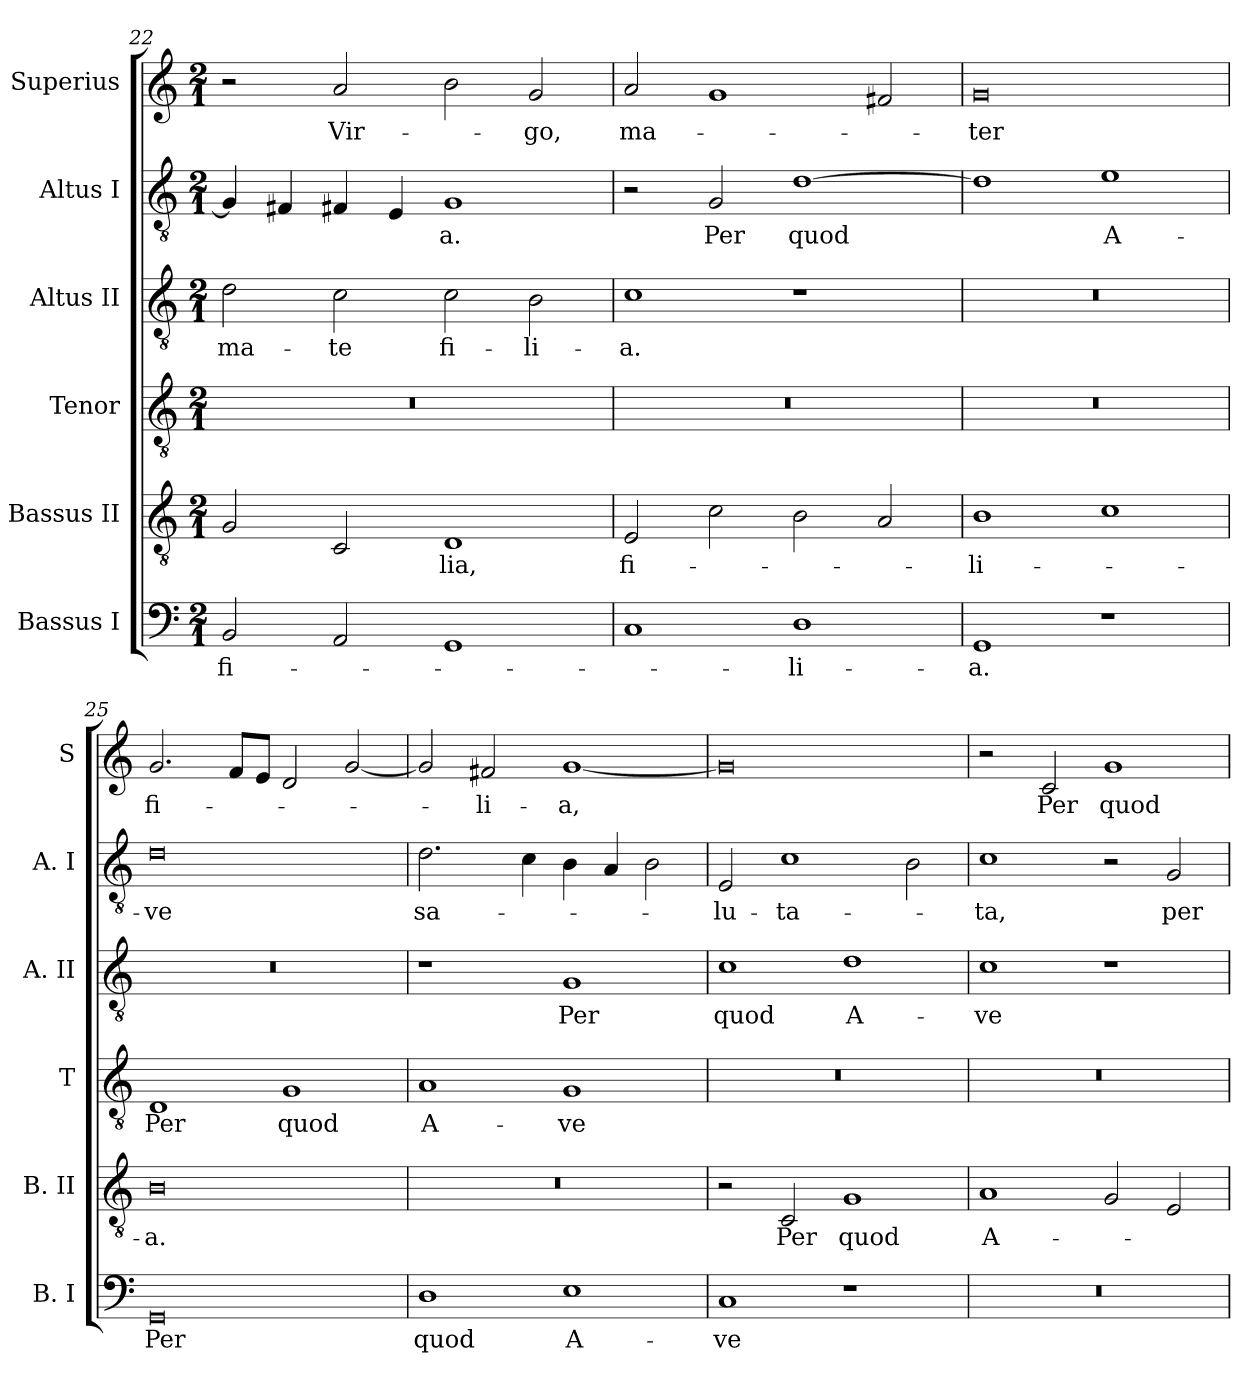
**kern	**text	**kern	**text	**kern	**text	**kern	**text	**kern	**text	**kern	**text
*part6	*part6	*part5	*part5	*part4	*part4	*part3	*part3	*part2	*part2	*part1	*part1
*staff6	*staff6	*staff5	*staff5	*staff4	*staff4	*staff3	*staff3	*staff2	*staff2	*staff1	*staff1
*I"Bassus I	*	*I"Bassus II	*	*I"Tenor	*	*I"Altus II	*	*I"Altus I	*	*I"Superius	*
*I'B. I	*	*I'B. II	*	*I'T	*	*I'A. II	*	*I'A. I	*	*I'S	*
*clefF4	*	*clefGv2	*	*clefGv2	*	*clefGv2	*	*clefGv2	*	*clefG2	*
*k[]	*	*k[]	*	*k[]	*	*k[]	*	*k[]	*	*k[]	*
*C:	*	*C:	*	*C:	*	*C:	*	*C:	*	*C:	*
*M2/1	*	*M2/1	*	*M2/1	*	*M2/1	*	*M2/1	*	*M2/1	*
=22	=22	=22	=22	=22	=22	=22	=22	=22	=22	=22	=22
2BB	fi-	2G	.	0r	.	2d	ma-	4G]	.	2r	.
.	.	.	.	.	.	.	.	4F#X	.	.	.
2AA	.	2C	.	.	.	2c	-te	4F#X	.	2a	Vir-
.	.	.	.	.	.	.	.	4E	.	.	.
1GG	.	1D	-lia,	.	.	2c	fi-	1G	-a.	2b	.
.	.	.	.	.	.	2B	-li-	.	.	2g	-go,
=23	=23	=23	=23	=23	=23	=23	=23	=23	=23	=23	=23
1C	.	2E	fi-	0r	.	1c	-a.	2r	.	2a	ma-
.	.	2c	.	.	.	.	.	2G	Per	1g	.
1D	-li-	2B	.	.	.	1r	.	[1d	quod	.	.
.	.	2A	.	.	.	.	.	.	.	2f#X	.
=24	=24	=24	=24	=24	=24	=24	=24	=24	=24	=24	=24
1GG	-a.	1B	-li-	0r	.	0r	.	1d]	.	0g	-ter
1r	.	1c	.	.	.	.	.	1e	A-	.	.
=25	=25	=25	=25	=25	=25	=25	=25	=25	=25	=25	=25
0GG	Per	0B	-a.	1D	Per	0r	.	0d	-ve	2.g	fi-
.	.	.	.	.	.	.	.	.	.	8fL	.
.	.	.	.	.	.	.	.	.	.	8eJ	.
.	.	.	.	1G	quod	.	.	.	.	2d	.
.	.	.	.	.	.	.	.	.	.	[2g	.
=26	=26	=26	=26	=26	=26	=26	=26	=26	=26	=26	=26
1D	quod	0r	.	1A	A-	1r	.	2.d	sa-	2g]	.
.	.	.	.	.	.	.	.	.	.	2f#X	-li-
.	.	.	.	.	.	.	.	4c	.	.	.
1E	A-	.	.	1G	-ve	1G	Per	4B	.	[1g	-a,
.	.	.	.	.	.	.	.	4A	.	.	.
.	.	.	.	.	.	.	.	2B	.	.	.
=27	=27	=27	=27	=27	=27	=27	=27	=27	=27	=27	=27
1C	-ve	2r	.	0r	.	1c	quod	2E	-lu-	0g]	.
.	.	2C	Per	.	.	.	.	1c	-ta-	.	.
1r	.	1G	quod	.	.	1d	A-	.	.	.	.
.	.	.	.	.	.	.	.	2B	.	.	.
=28	=28	=28	=28	=28	=28	=28	=28	=28	=28	=28	=28
0r	.	1A	A-	0r	.	1c	-ve	1c	-ta,	2r	.
.	.	.	.	.	.	.	.	.	.	2c	Per
.	.	2G	.	.	.	1r	.	2r	.	1g	quod
.	.	2E	.	.	.	.	.	2G	per	.	.
=	=	=	=	=	=	=	=	=	=	=	=
*-	*-	*-	*-	*-	*-	*-	*-	*-	*-	*-	*-
